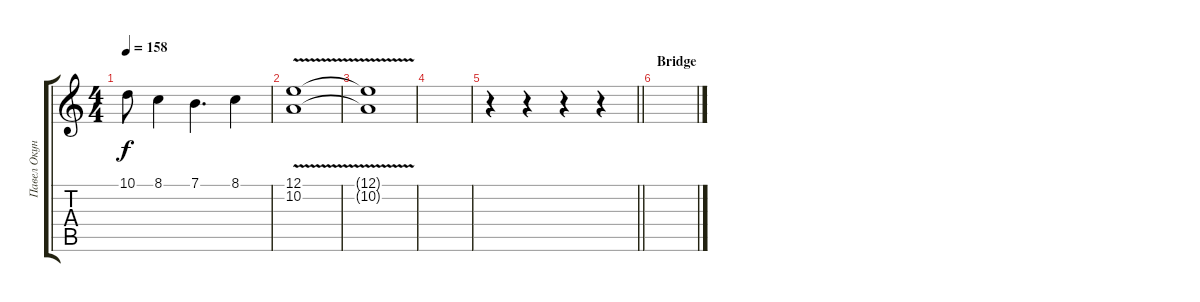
\track ("Павел Окунев" "Павел Окун") {instrument lead2sawtooth}
\staff {score tabs}
\tuning (E4 B3 G3 D3 A2 E2) {hide}
\ts (4 4)
\tempo 158
\clef g2
\ks c
10.1.8{dy f} 8.1.4 7.1.4{d} 8.1.4 |
(12.1{v} 10.2).1 |
(12.1{t} 10.2{t}).1 |
|
\barLineRight lightlight
r.4 r.4 r.4 r.4 |
\section ("" "Bridge")
